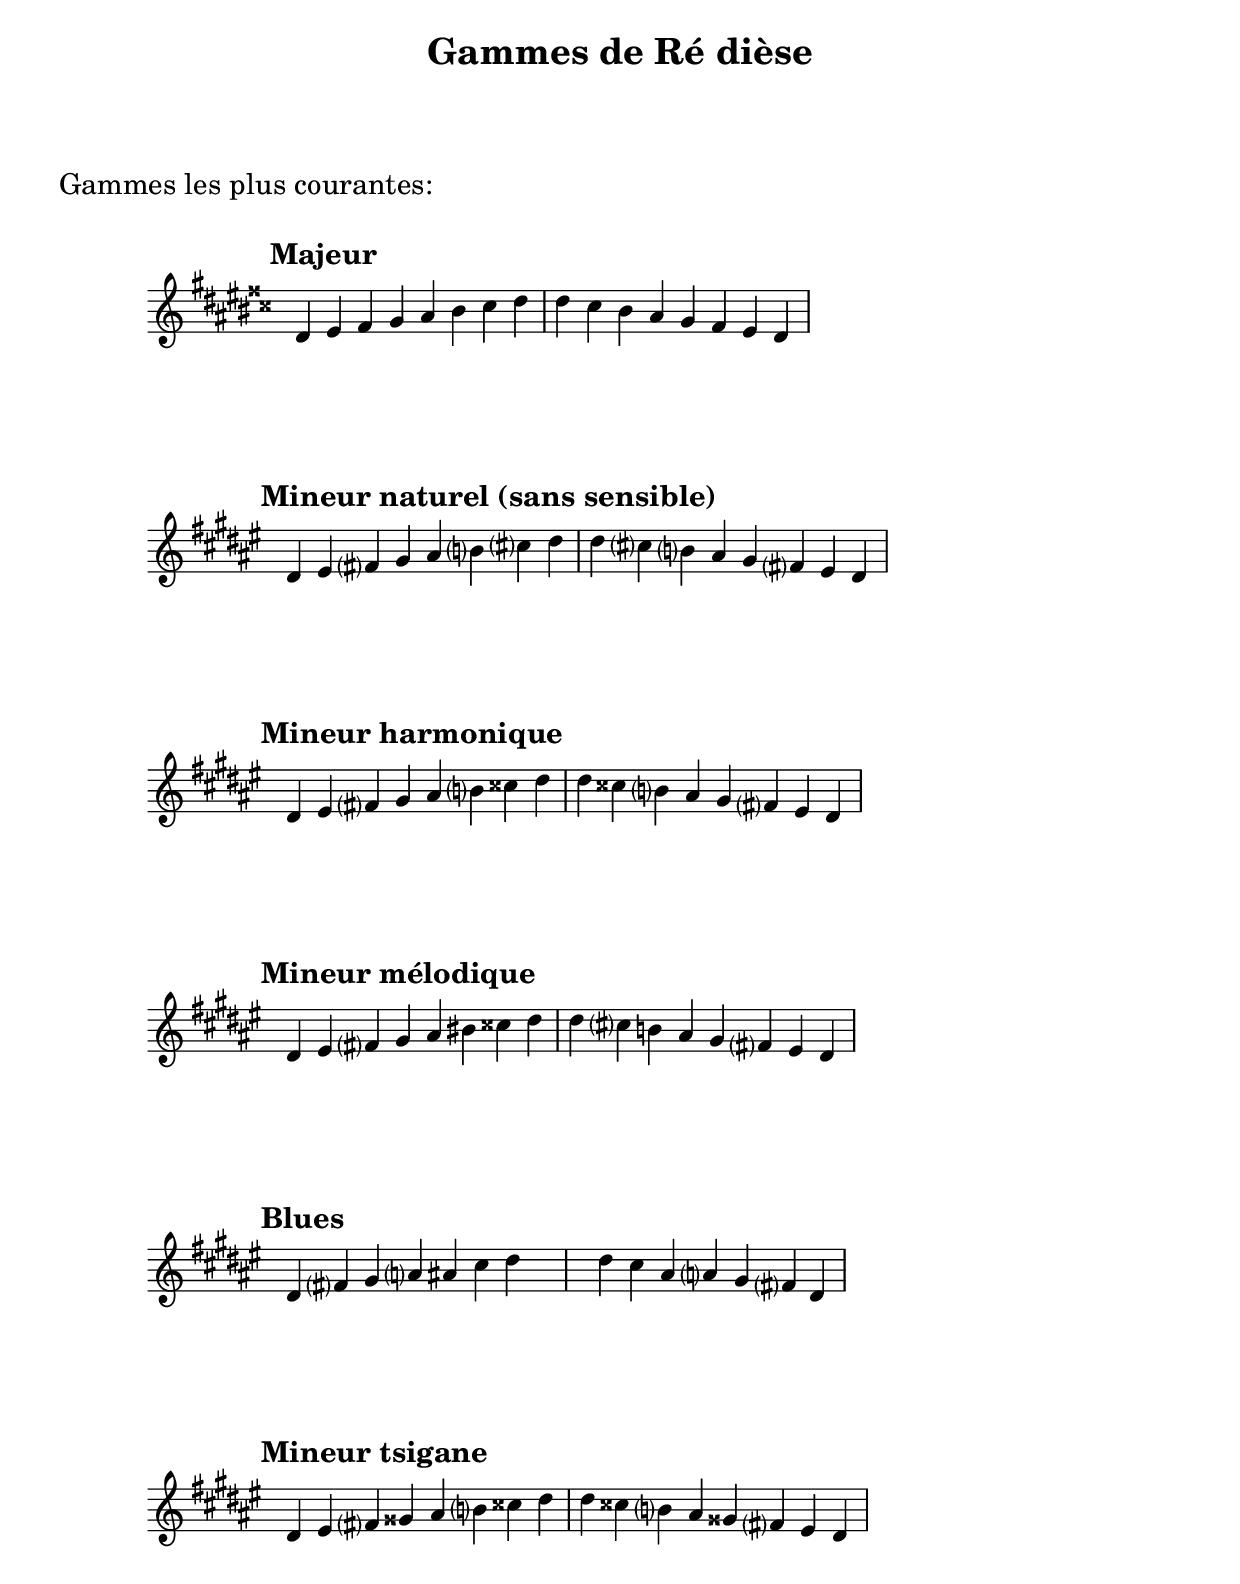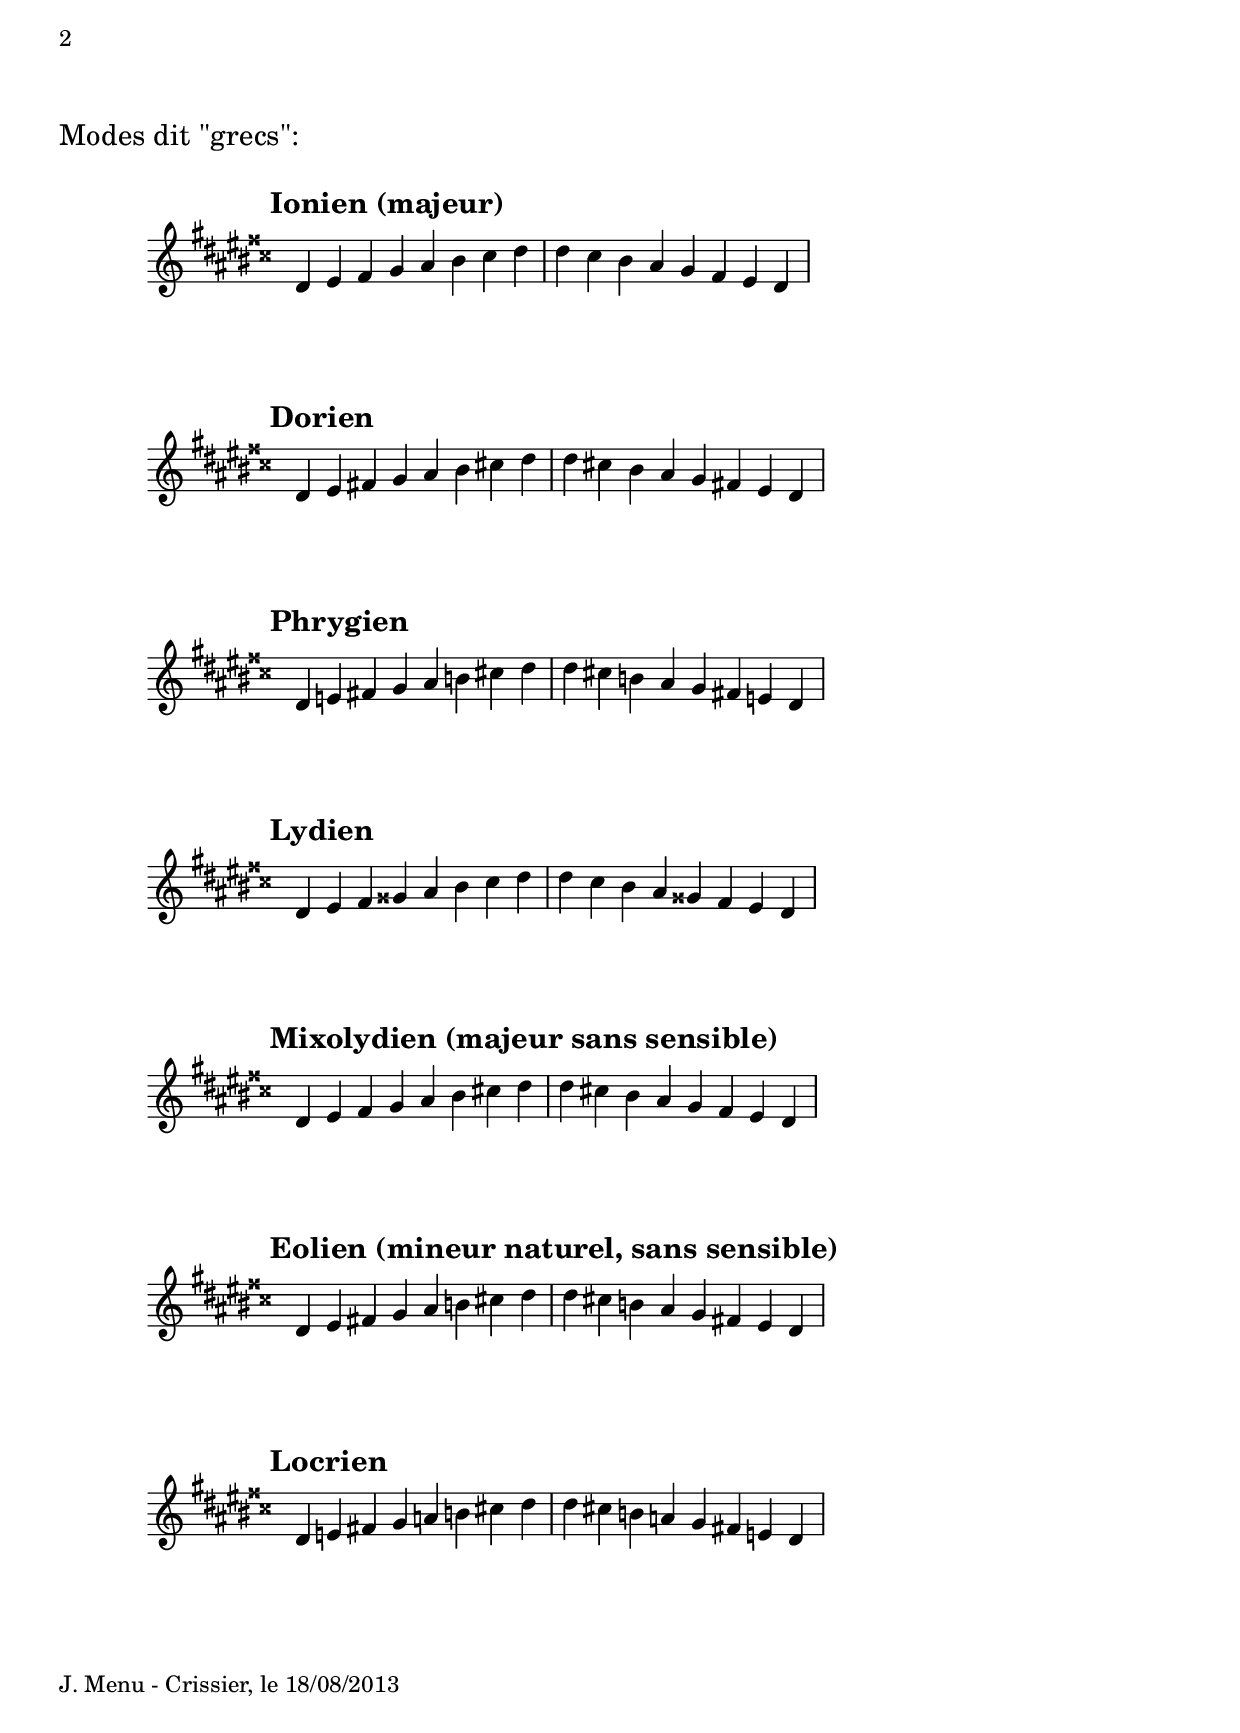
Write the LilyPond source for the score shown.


% -------------------------------------------------------------------------

\include "../CommonSettings.ly"


% -------------------------------------------------------------------------

\header{
  title = "Gammes de Ré dièse"
  subtitle = " "
}


% -------------------------------------------------------------------------

\markup \vspace #2

\markup {\huge "Gammes les plus courantes:"}

\markup \vspace #1


% -------------------------------------------------------------------------
% Some usual scales
% -------------------------------------------------------------------------


disMajor = {
  \new Staff {
    \clef treble
    \key dis \major
    \myStaffAndTimeSettings
    \myTempoMark #2.0 #"Majeur"
    \transpose c dis 
    \relative c' {
      \CMajorScale
    }
  }
}


% -------------------------------------------------------------------------

disNaturalMinor = {
  \new Staff {
    \clef treble
    \key dis \minor
    \myStaffAndTimeSettings
    \myTempoMark #2.0 #"Mineur naturel (sans sensible)"
    \transpose c dis 
    \relative c' {
      \CNaturalMinorScale
    }
  }
}


% -------------------------------------------------------------------------

disHarmonicMinor = {
  \new Staff {
    \clef treble
    \key dis \minor
    \myStaffAndTimeSettings
    \myTempoMark #2.0 #"Mineur harmonique"
    \transpose c dis 
    \relative c' {
      \CHarmonicMinorScale
    }
  }
}


% -------------------------------------------------------------------------

disMelodicMinor = {
  \new Staff {
    \clef treble
    \key dis \minor
    \myStaffAndTimeSettings
    \myTempoMark #2.0 #"Mineur mélodique"
    \transpose c dis 
    \relative c' {
      \CMelodicMinorScale
    }
  }
}


% -------------------------------------------------------------------------

disDorianMinor = {
  \new Staff {
    \clef treble
    \key dis \minor
    \myStaffAndTimeSettings
    \myTempoMark #2.0 #"Mineur dorien"
    \transpose c dis 
    \relative c' {
      \CDorianMinorScale
    }
  }
}


% -------------------------------------------------------------------------

disPhrygianMinor = {
  \new Staff {
    \clef treble
    \key dis \minor
    \myStaffAndTimeSettings
    \myTempoMark #2.0 #"Mineur phrygien"
    \transpose c dis 
    \relative c' {
      \CPhrygianMinorScale
    }
  }
}


% -------------------------------------------------------------------------

disBlues = {
  \new Staff {
    \clef treble
    \key dis \minor
    \myStaffAndTimeSettings
    \myTempoMark #2.0 #"Blues"
    \transpose c dis 
    \relative c' {
      \CBluesScale
    }
  }
}


% -------------------------------------------------------------------------

disGypsyMinor = {
  \new Staff {
    \clef treble
    \key dis \minor
    \myStaffAndTimeSettings
    \myTempoMark #2.0 #"Mineur tsigane"
    \transpose c dis 
    \relative c' {
      \CGypsyScale
    }
  }
}


% -------------------------------------------------------------------------
% The so-called "greek" modes, built from the white keys of the piano
% -------------------------------------------------------------------------


disIonian = {
  \new Staff {
    \clef treble
    \key dis \major
    \myStaffAndTimeSettings
    \myTempoMark #2.0 #"Ionien (majeur)"
    \transpose c dis 
    \relative c' {
      \CIonianScale
    }
  }
}


disDorian = {
  \new Staff {
    \clef treble
    \key dis \major
    \myStaffAndTimeSettings
    \myTempoMark #2.0 #"Dorien"
    \transpose d dis 
    \relative c' {
      \DDorianScale
    }
  }
}


disPhrygian = {
  \new Staff {
    \clef treble
    \key dis \major
    \myStaffAndTimeSettings
    \myTempoMark #2.0 #"Phrygien"
    \transpose e dis 
    \relative c' {
      \EPhrygianScale
    }
  }
}


disLydian = {
  \new Staff {
    \clef treble
    \key dis \major
    \myStaffAndTimeSettings
    \myTempoMark #2.0 #"Lydien"
    \transpose f dis 
    \relative c' {
      \FLydianScale
    }
  }
}


disMixolydian = {
  \new Staff {
    \clef treble
    \key dis \major
    \myStaffAndTimeSettings
    \myTempoMark #2.0 #"Mixolydien (majeur sans sensible)"
    \transpose g, dis 
    \relative c' {
      \GMixolydianScale
    }
  }
}


disEolian = {
  \new Staff {
    \clef treble
    \key dis \major
    \myStaffAndTimeSettings
    \myTempoMark #2.0 #"Eolien (mineur naturel, sans sensible)"
    \transpose a, dis 
    \relative c' {
      \AEolianScale
    }
  }
}


disLocrian = {
  \new Staff {
    \clef treble
    \key dis \major
    \myStaffAndTimeSettings
    \myTempoMark #2.0 #"Locrien"
    \transpose b, dis 
    \relative c' {
      \BLocrianScale
    }
  }
}


% -------------------------------------------------------------------------

\score {
  \disMajor
}

\score {
  \disNaturalMinor
}

\score {
  \disHarmonicMinor
}

\score {
  \disMelodicMinor
}

\score {
  \disBlues
}

\score {
  \disGypsyMinor
}


% -------------------------------------------------------------------------

\markup \vspace #2

\pageBreak

\markup \vspace #2

\markup {\huge "Modes dit \"grecs\":"}

\markup \vspace #1


% -------------------------------------------------------------------------

\score {
  \disIonian
}

\score {
  \disDorian
}

\score {
  \disPhrygian
}

\score {
  \disLydian
}

\score {
  \disMixolydian
}

\score {
  \disEolian
}

\score {
  \disLocrian
}


% -------------------------------------------------------------------------


\markup \vspace #2
\markup {J. Menu - Crissier, le 18/08/2013}
